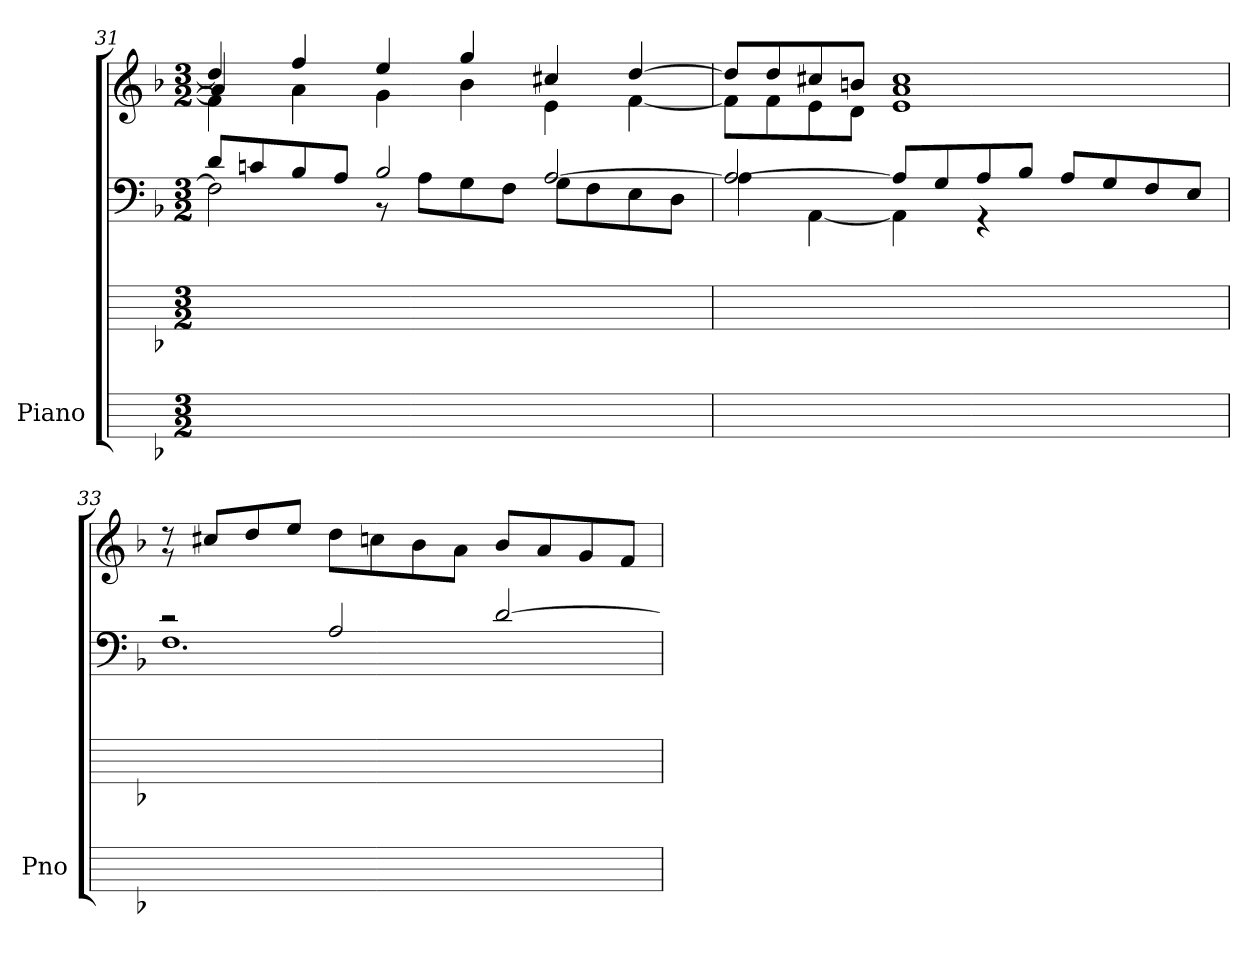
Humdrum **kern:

**kern	**kern	**kern	**kern
*part1	*part1	*part1	*part1
*staff4	*staff3	*staff2	*staff1
*I"Piano	*	*	*
*I'Pno	*	*	*
*	*	*clefF4	*clefG2
*k[b-]	*k[b-]	*k[b-]	*k[b-]
*F:	*F:	*F:	*F:
*M3/2	*M3/2	*M3/2	*M3/2
=31	=31	=31	=31
*	*	*^	*^
*	*	*	*	*	*^
1.ryy	1.ryy	8d/L	2F\]	4dd/]	4a/]	4f\]
.	.	8cn/	.	.	.	.
.	.	8B-/	.	4ff/	4a\	4ryy
.	.	8A/J	.	.	.	.
.	.	2B-/	8r	4ee/	4g\	2ryy
.	.	.	8AL	.	.	.
.	.	.	8G	4gg/	4b-\	.
.	.	.	8FJ	.	.	.
.	.	[2A/	8G\L	4cc#X/	4e\	2ryy
.	.	.	8F\	.	.	.
.	.	.	8E\	[4dd/	[4f\	.
.	.	.	8D\J	.	.	.
=32	=32	=32	=32	=32	=32	=32
1.ryy	1.ryy	2A/_	4A\	8ddL]	8fL]	1.ryy
.	.	.	.	8dd/	8f\	.
.	.	.	[4AA\	8cc#X/	8e\	.
.	.	.	.	8bn/J	8d\J	.
.	.	8A/L]	4AA\]	1a/ 1cc#/	1e\	.
.	.	8G/	.	.	.	.
.	.	8A/	4r	.	.	.
.	.	8B-/J	.	.	.	.
.	.	8AL	8ryy	.	.	.
.	.	8G/	4ryy	.	.	.
.	.	8F/	.	.	.	.
.	.	8E/J	8ryy	.	.	.
*	*	*	*	*	*v	*v
!!LO:LB:g=z
=33	=33	=33	=33	=33	=33
1.ryy	1.ryy	2r	1.F\	8r	8r
.	.	.	.	8cc#X/L	8ryy
.	.	.	.	8dd/	4ryy
.	.	.	.	8ee/J	.
.	.	2A/	.	8ddL	2ryy
.	.	.	.	8ccn	.
.	.	.	.	8b-	.
.	.	.	.	8aJ	.
.	.	[2d/	.	8b-/L	2ryy
.	.	.	.	8a/	.
.	.	.	.	8g/	.
.	.	.	.	8f/J	.
*	*	*v	*v	*	*
*	*	*	*v	*v
=	=	=	=
*-	*-	*-	*-
